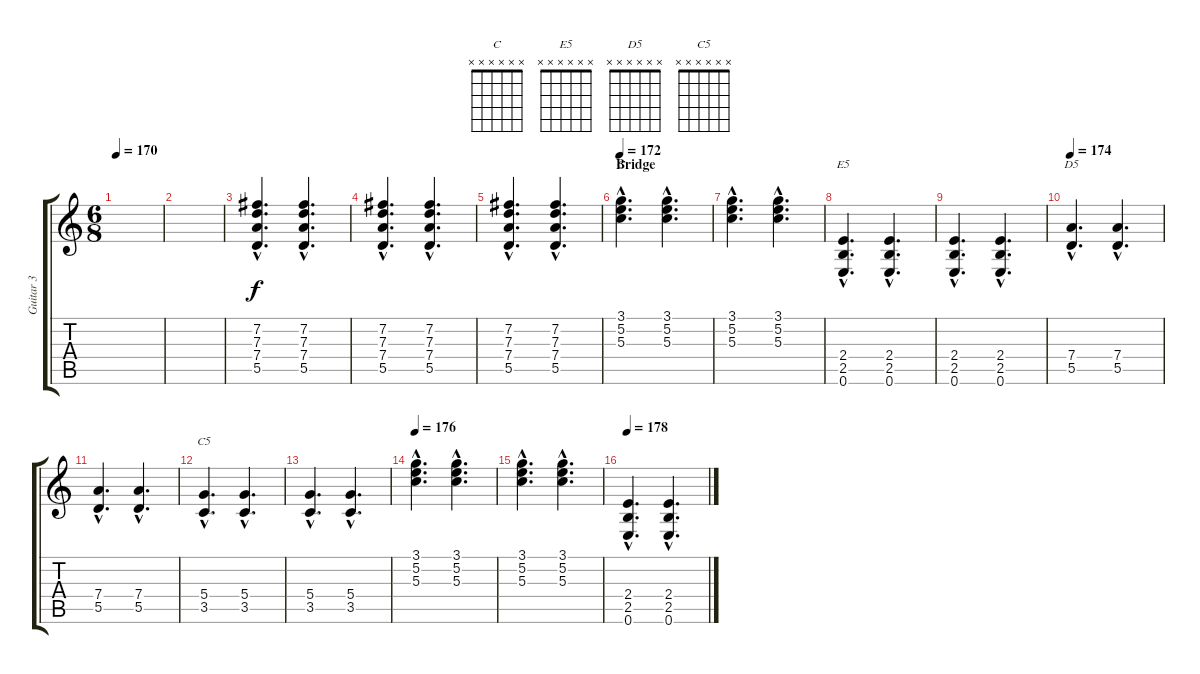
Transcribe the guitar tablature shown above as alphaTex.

\track ("Guitar 3" "Guitar 3") {instrument acousticguitarsteel}
\staff {score tabs}
\tuning (E4 B3 G3 D3 A2 E2) {hide}
\chord ("C" x x x x x x) {firstfret 0}
\chord ("E5" x x x x x x) {firstfret 0}
\chord ("D5" x x x x x x) {firstfret 0}
\chord ("C5" x x x x x x) {firstfret 0}
\ts (6 8)
\tempo 170
\clef g2
\ks c
|
|
(7.2{hac} 7.3{hac} 7.4{hac} 5.5{hac}).4{d volume 4 instrument distortionguitar} (7.2{hac} 7.3{hac} 7.4{hac} 5.5{hac}).4{d} |
(7.2{hac} 7.3{hac} 7.4{hac} 5.5{hac}).4{d} (7.2{hac} 7.3{hac} 7.4{hac} 5.5{hac}).4{d} |
(7.2{hac} 7.3{hac} 7.4{hac} 5.5{hac}).4{d} (7.2{hac} 7.3{hac} 7.4{hac} 5.5{hac}).4{d} |
\section ("" "Bridge")
\tempo 172
(3.1{hac} 5.2{hac} 5.3{hac}).4{d ch "C" volume 9 instrument distortionguitar} (3.1{hac} 5.2{hac} 5.3{hac}).4{d} |
(3.1{hac} 5.2{hac} 5.3{hac}).4{d} (3.1{hac} 5.2{hac} 5.3{hac}).4{d} |
(2.4{hac} 2.5{hac} 0.6{hac}).4{d ch "E5"} (2.4{hac} 2.5{hac} 0.6{hac}).4{d} |
(2.4{hac} 2.5{hac} 0.6{hac}).4{d} (2.4{hac} 2.5{hac} 0.6{hac}).4{d} |
\tempo 174
(7.4{hac} 5.5{hac}).4{d ch "D5"} (7.4{hac} 5.5{hac}).4{d} |
(7.4{hac} 5.5{hac}).4{d} (7.4{hac} 5.5{hac}).4{d} |
(5.4{hac} 3.5{hac}).4{d ch "C5"} (5.4{hac} 3.5{hac}).4{d} |
(5.4{hac} 3.5{hac}).4{d} (5.4{hac} 3.5{hac}).4{d} |
\tempo 176
(3.1{hac} 5.2{hac} 5.3{hac}).4{d} (3.1{hac} 5.2{hac} 5.3{hac}).4{d} |
(3.1{hac} 5.2{hac} 5.3{hac}).4{d} (3.1{hac} 5.2{hac} 5.3{hac}).4{d} |
\tempo 178
(2.4{hac} 2.5{hac} 0.6{hac}).4{d} (2.4{hac} 2.5{hac} 0.6{hac}).4{d}
